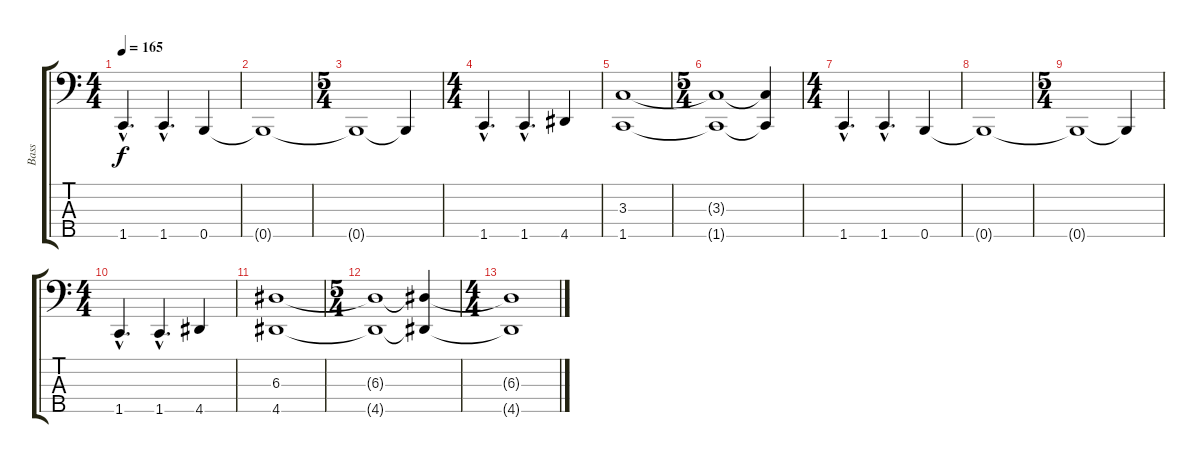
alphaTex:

\track ("Bass" "Bass") {instrument electricbasspick}
\staff {score tabs}
\tuning (G2 D2 A1 E1 B0) {hide}
\ts (4 4)
\section ("" "")
\tempo 165
\clef f4
\ks c
1.5{hac}.4{d dy f} 1.5{hac}.4{d} 0.5.4 |
0.5{t}.1 |
\ts (5 4)
0.5{t}.1 0.5{t}.4 |
\ts (4 4)
1.5{hac}.4{d} 1.5{hac}.4{d} 4.5.4 |
(3.3 1.5).1 |
\ts (5 4)
(3.3{t} 1.5{t}).1 (3.3{t} 1.5{t}).4 |
\ts (4 4)
1.5{hac}.4{d} 1.5{hac}.4{d} 0.5.4 |
0.5{t}.1 |
\ts (5 4)
0.5{t}.1 0.5{t}.4 |
\ts (4 4)
1.5{hac}.4{d} 1.5{hac}.4{d} 4.5.4 |
(6.3 4.5).1 |
\ts (5 4)
(6.3{t} 4.5{t}).1 (6.3{t} 4.5{t}).4 |
\ts (4 4)
(6.3{t} 4.5{t}).1
